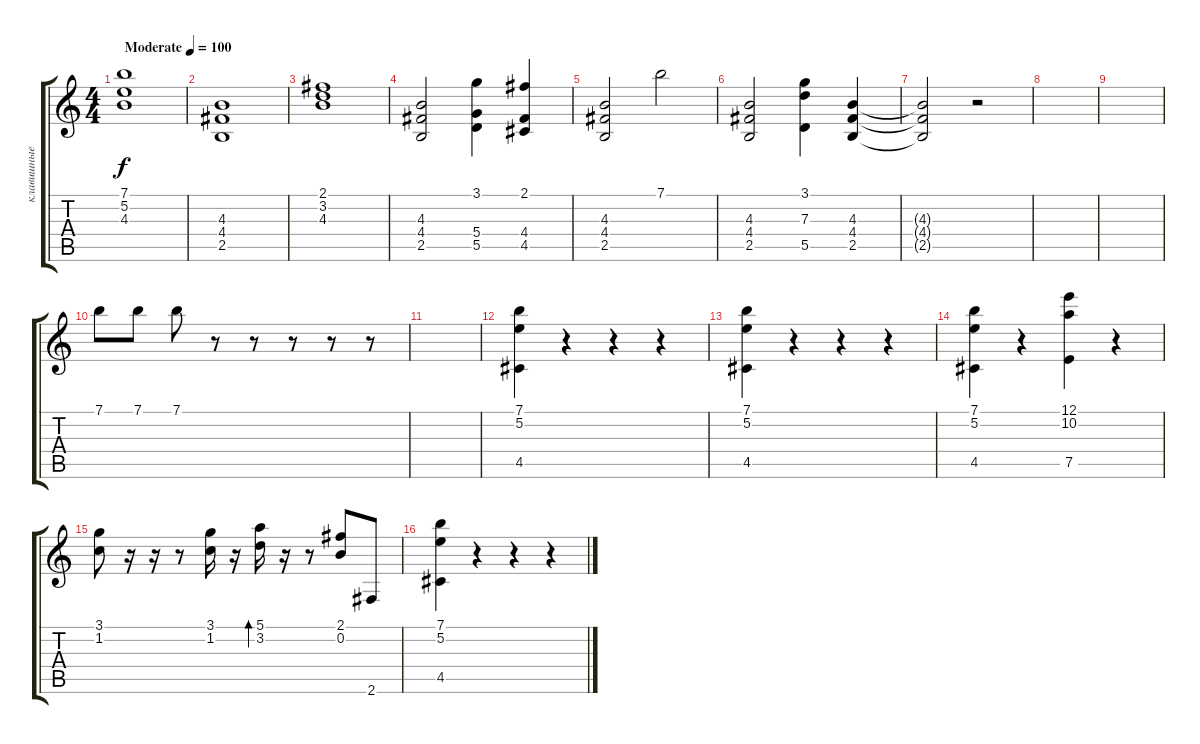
\track ("клавишные" "клавишные") {instrument pad2warm}
\staff {score tabs}
\tuning (E5 B4 G4 D4 A3 E3) {hide}
\ts (4 4)
\tempo (100 "Moderate")
\clef g2
\ks c
(7.1 5.2 4.3).1{dy f instrument pad2warm} |
(4.3 4.4 2.5).1 |
(2.1 3.2 4.3).1 |
(4.3 4.4 2.5).2 (3.1 5.4 5.5).4 (2.1 4.4 4.5).4 |
(4.3 4.4 2.5).2 7.1.2 |
(4.3 4.4 2.5).2 (3.1 7.3 5.5).4 (4.3 4.4 2.5).4 |
(4.3{t} 4.4{t} 2.5{t}).2 r.2 |
|
|
7.1.8 7.1.8 7.1.8 r.8 r.8 r.8 r.8 r.8 |
|
(7.1 5.2 4.5).4 r.4 r.4 r.4 |
(7.1 5.2 4.5).4 r.4 r.4 r.4 |
(7.1 5.2 4.5).4 r.4 (12.1 10.2 7.5).4 r.4 |
(3.1 1.2).8 r.16 r.16 r.8 (3.1 1.2).16 r.16 (5.1 3.2).16{bd 60} r.16 r.8 (2.1 0.2).8 2.6.8 |
(7.1 5.2 4.5).4 r.4 r.4 r.4
